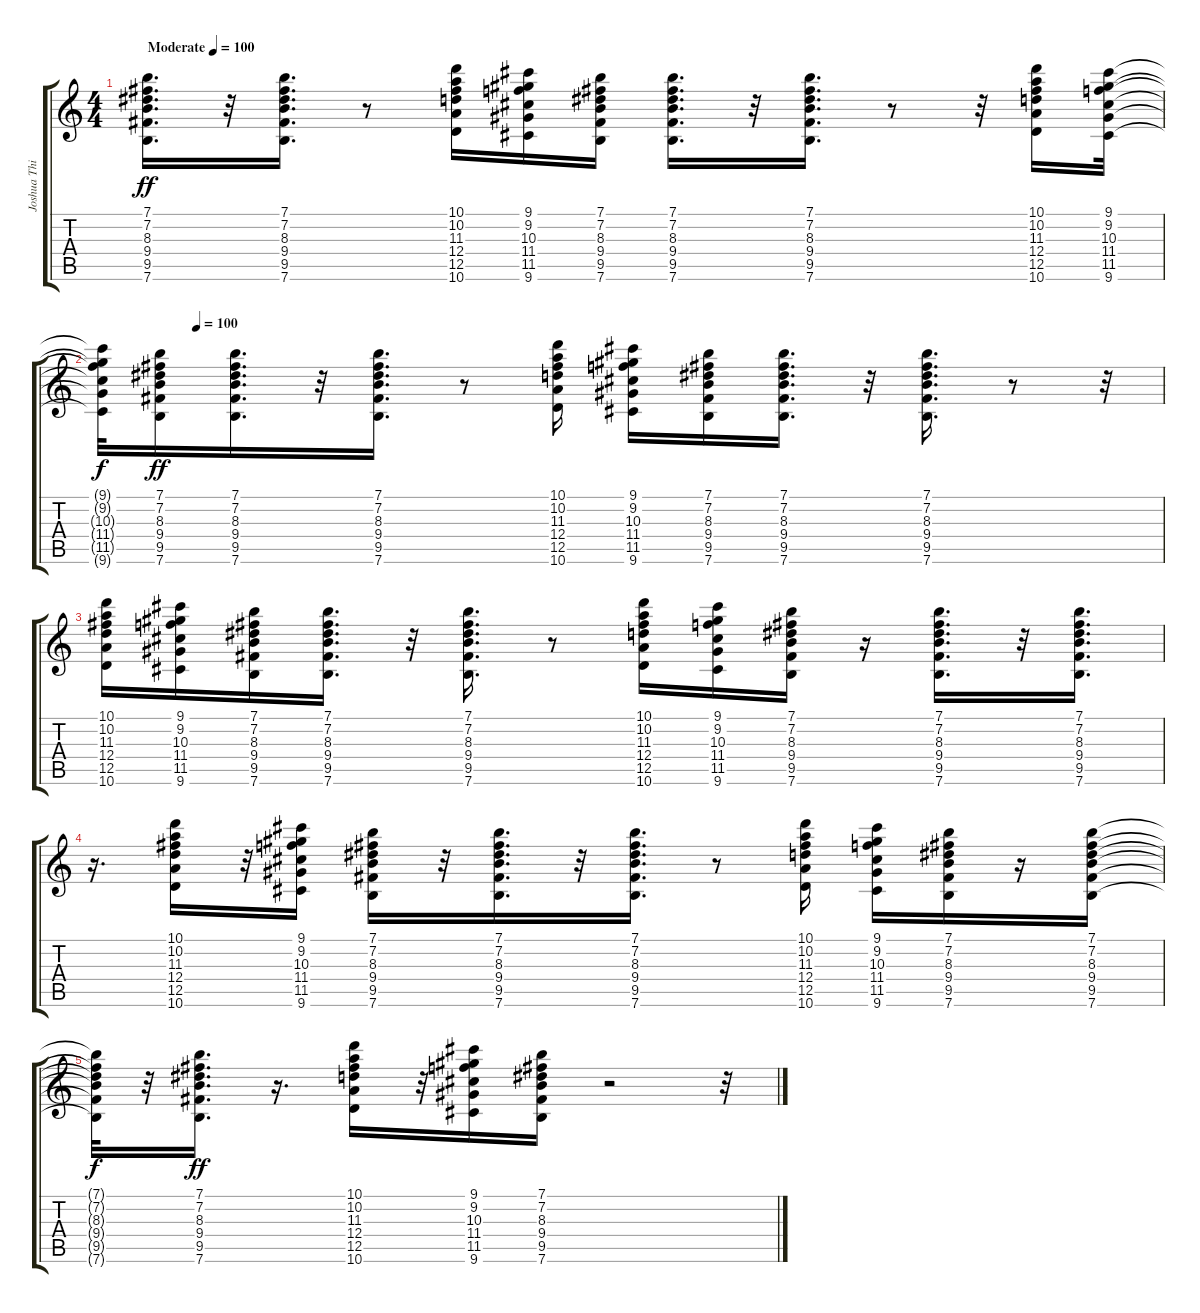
\track ("Joshua Third " "Joshua Thi") {instrument overdrivenguitar}
\staff {score tabs}
\tuning (E4 B3 G3 D3 A2 E2) {hide}
\ts (4 4)
\tempo (100 "Moderate")
\clef g2
\ks c
(7.1 7.2 8.3 9.4 9.5 7.6).16{d dy ff instrument overdrivenguitar} r.32 (7.1 7.2 8.3 9.4 9.5 7.6).16{d} r.8 (10.1 10.2 11.3 12.4 12.5 10.6).16 (9.1 9.2 10.3 11.4 11.5 9.6).16 (7.1 7.2 8.3 9.4 9.5 7.6).16 (7.1 7.2 8.3 9.4 9.5 7.6).16{d} r.32 (7.1 7.2 8.3 9.4 9.5 7.6).16{d} r.8 r.32 (10.1 10.2 11.3 12.4 12.5 10.6).16 (9.1 9.2 10.3 11.4 11.5 9.6).32 |
\tempo (100 0.09375)
(9.1{t} 9.2{t} 10.3{t} 11.4{t} 11.5{t} 9.6{t}).32{dy f} (7.1 7.2 8.3 9.4 9.5 7.6).16{dy ff} (7.1 7.2 8.3 9.4 9.5 7.6).16{d} r.32 (7.1 7.2 8.3 9.4 9.5 7.6).16{d} r.8 (10.1 10.2 11.3 12.4 12.5 10.6).16 (9.1 9.2 10.3 11.4 11.5 9.6).16 (7.1 7.2 8.3 9.4 9.5 7.6).16 (7.1 7.2 8.3 9.4 9.5 7.6).16{d} r.32 (7.1 7.2 8.3 9.4 9.5 7.6).16{d} r.8 r.32 |
(10.1 10.2 11.3 12.4 12.5 10.6).16 (9.1 9.2 10.3 11.4 11.5 9.6).16 (7.1 7.2 8.3 9.4 9.5 7.6).16 (7.1 7.2 8.3 9.4 9.5 7.6).16{d} r.32 (7.1 7.2 8.3 9.4 9.5 7.6).16{d} r.8 (10.1 10.2 11.3 12.4 12.5 10.6).16 (9.1 9.2 10.3 11.4 11.5 9.6).16 (7.1 7.2 8.3 9.4 9.5 7.6).16 r.16 (7.1 7.2 8.3 9.4 9.5 7.6).16{d} r.32 (7.1 7.2 8.3 9.4 9.5 7.6).16{d} |
r.16{d} (10.1 10.2 11.3 12.4 12.5 10.6).16 r.32 (9.1 9.2 10.3 11.4 11.5 9.6).16 (7.1 7.2 8.3 9.4 9.5 7.6).16 r.32 (7.1 7.2 8.3 9.4 9.5 7.6).16{d} r.32 (7.1 7.2 8.3 9.4 9.5 7.6).16{d} r.8 (10.1 10.2 11.3 12.4 12.5 10.6).16 (9.1 9.2 10.3 11.4 11.5 9.6).16 (7.1 7.2 8.3 9.4 9.5 7.6).16 r.16 (7.1 7.2 8.3 9.4 9.5 7.6).16 |
(7.1{t} 7.2{t} 8.3{t} 9.4{t} 9.5{t} 7.6{t}).32{dy f} r.32 (7.1 7.2 8.3 9.4 9.5 7.6).16{d dy ff} r.16{d} (10.1 10.2 11.3 12.4 12.5 10.6).16 r.32 (9.1 9.2 10.3 11.4 11.5 9.6).16 (7.1 7.2 8.3 9.4 9.5 7.6).16 r.2 r.32
